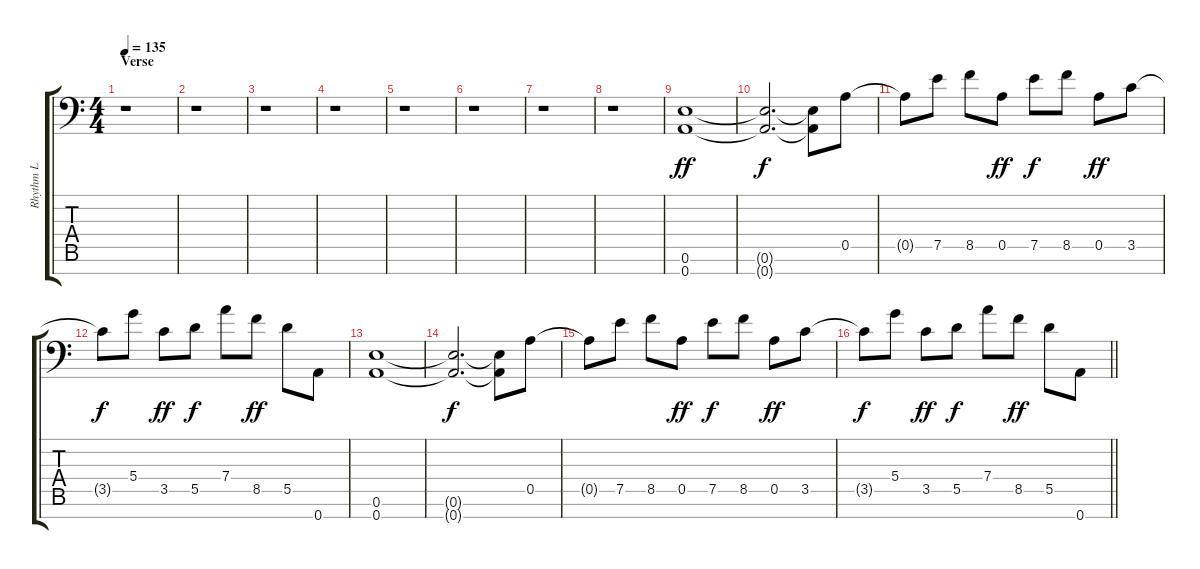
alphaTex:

\track ("Rhythm L" "Rhythm L") {instrument distortionguitar}
\staff {score tabs}
\tuning (E4 B3 G3 D3 A2 E2 A1) {hide}
\ts (4 4)
\section ("" "Verse")
\tempo 135
\clef f4
\ks c
r.1{dy ff} |
r.1 |
r.1 |
r.1 |
r.1 |
r.1 |
r.1 |
r.1 |
(0.6 0.7).1 |
(0.6{t} 0.7{t}).2{d dy f} (0.6{t} 0.7{t}).8 0.5.8 |
0.5{t}.8 7.5.8 8.5.8 0.5.8{dy ff} 7.5.8{dy f} 8.5.8 0.5.8{dy ff} 3.5.8 |
3.5{t}.8{dy f} 5.4.8 3.5.8{dy ff} 5.5.8{dy f} 7.4.8 8.5.8{dy ff} 5.5.8 0.7.8 |
(0.6 0.7).1 |
(0.6{t} 0.7{t}).2{d dy f} (0.6{t} 0.7{t}).8 0.5.8 |
0.5{t}.8 7.5.8 8.5.8 0.5.8{dy ff} 7.5.8{dy f} 8.5.8 0.5.8{dy ff} 3.5.8 |
\barLineRight lightlight
3.5{t}.8{dy f} 5.4.8 3.5.8{dy ff} 5.5.8{dy f} 7.4.8 8.5.8{dy ff} 5.5.8 0.7.8
